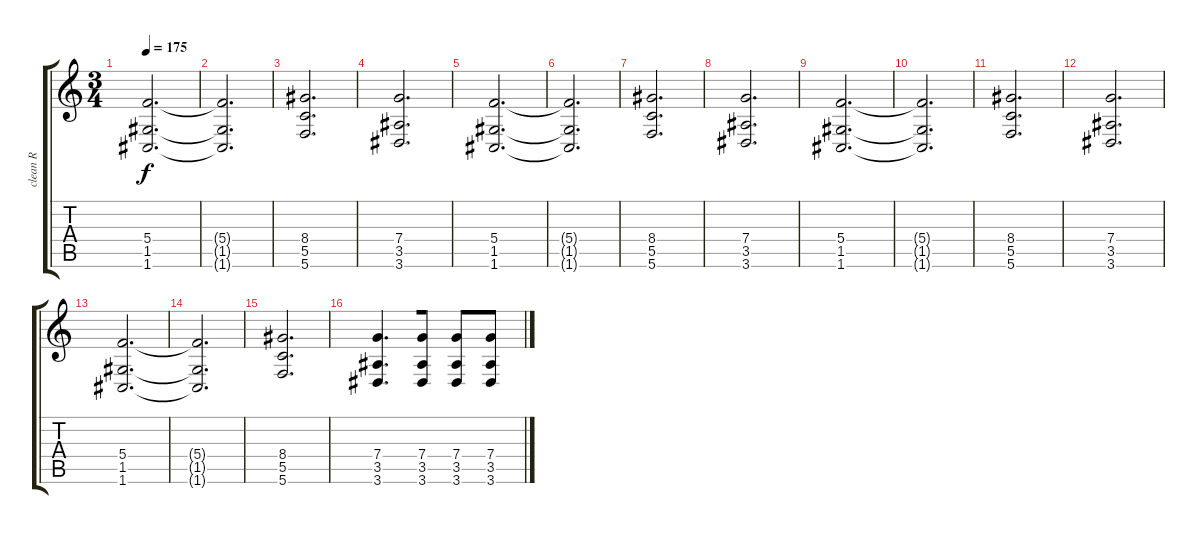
\track ("clean R" "clean R") {instrument electricguitarjazz}
\staff {score tabs}
\tuning (D4 A3 F3 C3 G2 C2) {hide}
\ts (3 4)
\tempo 175
\clef g2
\ks c
(5.4 1.5 1.6).2{d dy f} |
(5.4{t} 1.5{t} 1.6{t}).2{d} |
(8.4 5.5 5.6).2{d} |
(7.4 3.5 3.6).2{d} |
(5.4 1.5 1.6).2{d} |
(5.4{t} 1.5{t} 1.6{t}).2{d} |
(8.4 5.5 5.6).2{d} |
(7.4 3.5 3.6).2{d} |
(5.4 1.5 1.6).2{d} |
(5.4{t} 1.5{t} 1.6{t}).2{d} |
(8.4 5.5 5.6).2{d} |
(7.4 3.5 3.6).2{d} |
(5.4 1.5 1.6).2{d} |
(5.4{t} 1.5{t} 1.6{t}).2{d} |
(8.4 5.5 5.6).2{d} |
(7.4 3.5 3.6).4{d beam merge} (7.4 3.5 3.6).8 (7.4 3.5 3.6).8 (7.4 3.5 3.6).8
